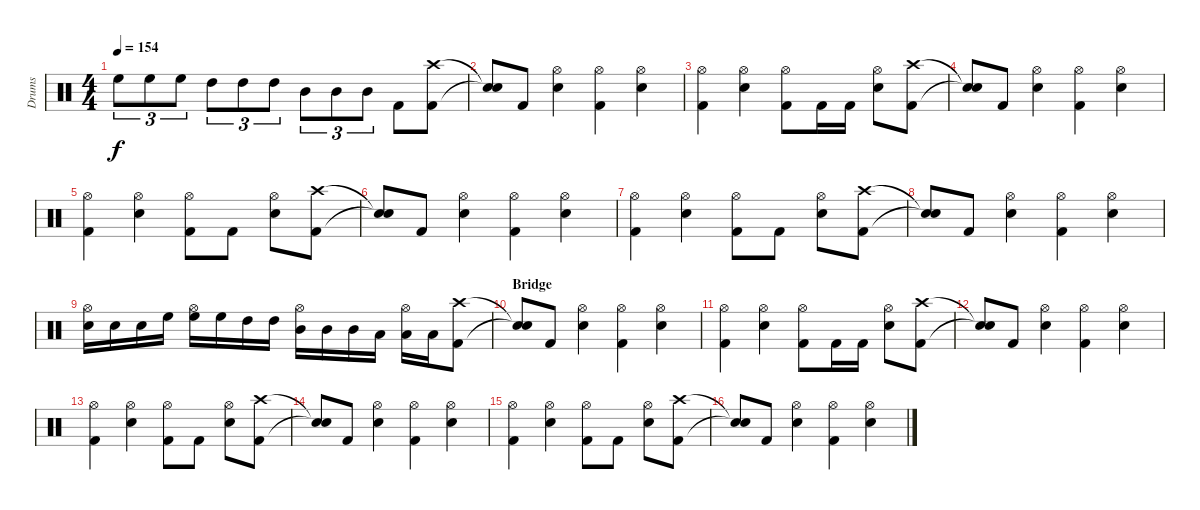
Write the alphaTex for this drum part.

\track ("Drums" "Drums") {instrument percussion}
\staff {score}
\articulation defaults
\ts (4 4)
\tempo 154
\clef neutral
\ks c "High Floor Tom (hit)".8{tu (3 2) dy f} "High Floor Tom (hit)".8{tu (3 2)} "High Floor Tom (hit)".8{tu (3 2)} "High Tom (hit)".8{tu (3 2)} "High Tom (hit)".8{tu (3 2)} "High Tom (hit)".8{tu (3 2)} "Mid Tom (hit)".8{tu (3 2)} "Mid Tom (hit)".8{tu (3 2)} "Mid Tom (hit)".8{tu (3 2)} "Kick (hit) 2".8
("Kick (hit) 2" "Crash high (hit)").8 |
("Snare (hit)"{t} "Snare (hit)"{t}).8 "Kick (hit) 2".8 ("Snare (hit) 2" "Hi-Hat (open)").4 ("Kick (hit) 2" "Hi-Hat (open)").4 ("Snare (hit) 2" "Hi-Hat (open)").4 |
("Kick (hit) 2" "Hi-Hat (open)").4 ("Snare (hit) 2" "Hi-Hat (open)").4 ("Kick (hit) 2" "Hi-Hat (open)").8 "Kick (hit) 2".16 "Kick (hit) 2".16 ("Snare (hit) 2" "Hi-Hat (open)").8 ("Kick (hit) 2" "Crash high (hit)").8 |
("Snare (hit)"{t} "Snare (hit)"{t}).8 "Kick (hit) 2".8 ("Snare (hit) 2" "Hi-Hat (open)").4 ("Kick (hit) 2" "Hi-Hat (open)").4 ("Snare (hit) 2" "Hi-Hat (open)").4 |
("Kick (hit) 2" "Hi-Hat (open)").4 ("Snare (hit) 2" "Hi-Hat (open)").4 ("Kick (hit) 2" "Hi-Hat (open)").8 "Kick (hit) 2".8 ("Snare (hit) 2" "Hi-Hat (open)").8 ("Kick (hit) 2" "Crash high (hit)").8 |
("Snare (hit)"{t} "Snare (hit)"{t}).8 "Kick (hit) 2".8 ("Snare (hit) 2" "Hi-Hat (open)").4 ("Kick (hit) 2" "Hi-Hat (open)").4 ("Snare (hit) 2" "Hi-Hat (open)").4 |
("Kick (hit) 2" "Hi-Hat (open)").4 ("Snare (hit) 2" "Hi-Hat (open)").4 ("Kick (hit) 2" "Hi-Hat (open)").8 "Kick (hit) 2".8 ("Snare (hit) 2" "Hi-Hat (open)").8 ("Kick (hit) 2" "Crash high (hit)").8 |
("Snare (hit)"{t} "Snare (hit)"{t}).8 "Kick (hit) 2".8 ("Snare (hit) 2" "Hi-Hat (open)").4 ("Kick (hit) 2" "Hi-Hat (open)").4 ("Snare (hit) 2" "Hi-Hat (open)").4 |
("Snare (hit) 2" "Hi-Hat (open)").16 "Snare (hit) 2".16 "Snare (hit) 2".16 "High Floor Tom (hit)".16 ("Hi-Hat (open)" "High Floor Tom (hit)").16 "High Floor Tom (hit)".16 "High Tom (hit)".16 "High Tom (hit)".16 ("Hi-Hat (open)" "Mid Tom (hit)").16 "Mid Tom (hit)".16 "Mid Tom (hit)".16 "Low Tom (hit)".16 ("Low Tom (hit)" "Hi-Hat (open)").16 "Low Tom (hit)".16 ("Kick (hit) 2" "Crash high (hit)").8 |
\section ("" "Bridge")
("Snare (hit)"{t} "Snare (hit)"{t}).8 "Kick (hit) 2".8 ("Snare (hit) 2" "Hi-Hat (open)").4 ("Kick (hit) 2" "Hi-Hat (open)").4 ("Snare (hit) 2" "Hi-Hat (open)").4 |
("Kick (hit) 2" "Hi-Hat (open)").4 ("Snare (hit) 2" "Hi-Hat (open)").4 ("Kick (hit) 2" "Hi-Hat (open)").8 "Kick (hit) 2".16 "Kick (hit) 2".16 ("Snare (hit) 2" "Hi-Hat (open)").8 ("Kick (hit) 2" "Crash high (hit)").8 |
("Snare (hit)"{t} "Snare (hit)"{t}).8 "Kick (hit) 2".8 ("Snare (hit) 2" "Hi-Hat (open)").4 ("Kick (hit) 2" "Hi-Hat (open)").4 ("Snare (hit) 2" "Hi-Hat (open)").4 |
("Kick (hit) 2" "Hi-Hat (open)").4 ("Snare (hit) 2" "Hi-Hat (open)").4 ("Kick (hit) 2" "Hi-Hat (open)").8 "Kick (hit) 2".8 ("Snare (hit) 2" "Hi-Hat (open)").8 ("Kick (hit) 2" "Crash high (hit)").8 |
("Snare (hit)"{t} "Snare (hit)"{t}).8 "Kick (hit) 2".8 ("Snare (hit) 2" "Hi-Hat (open)").4 ("Kick (hit) 2" "Hi-Hat (open)").4 ("Snare (hit) 2" "Hi-Hat (open)").4 |
("Kick (hit) 2" "Hi-Hat (open)").4 ("Snare (hit) 2" "Hi-Hat (open)").4 ("Kick (hit) 2" "Hi-Hat (open)").8 "Kick (hit) 2".8 ("Snare (hit) 2" "Hi-Hat (open)").8 ("Kick (hit) 2" "Crash high (hit)").8 |
("Snare (hit)"{t} "Snare (hit)"{t}).8 "Kick (hit) 2".8 ("Snare (hit) 2" "Hi-Hat (open)").4 ("Kick (hit) 2" "Hi-Hat (open)").4 ("Snare (hit) 2" "Hi-Hat (open)").4
